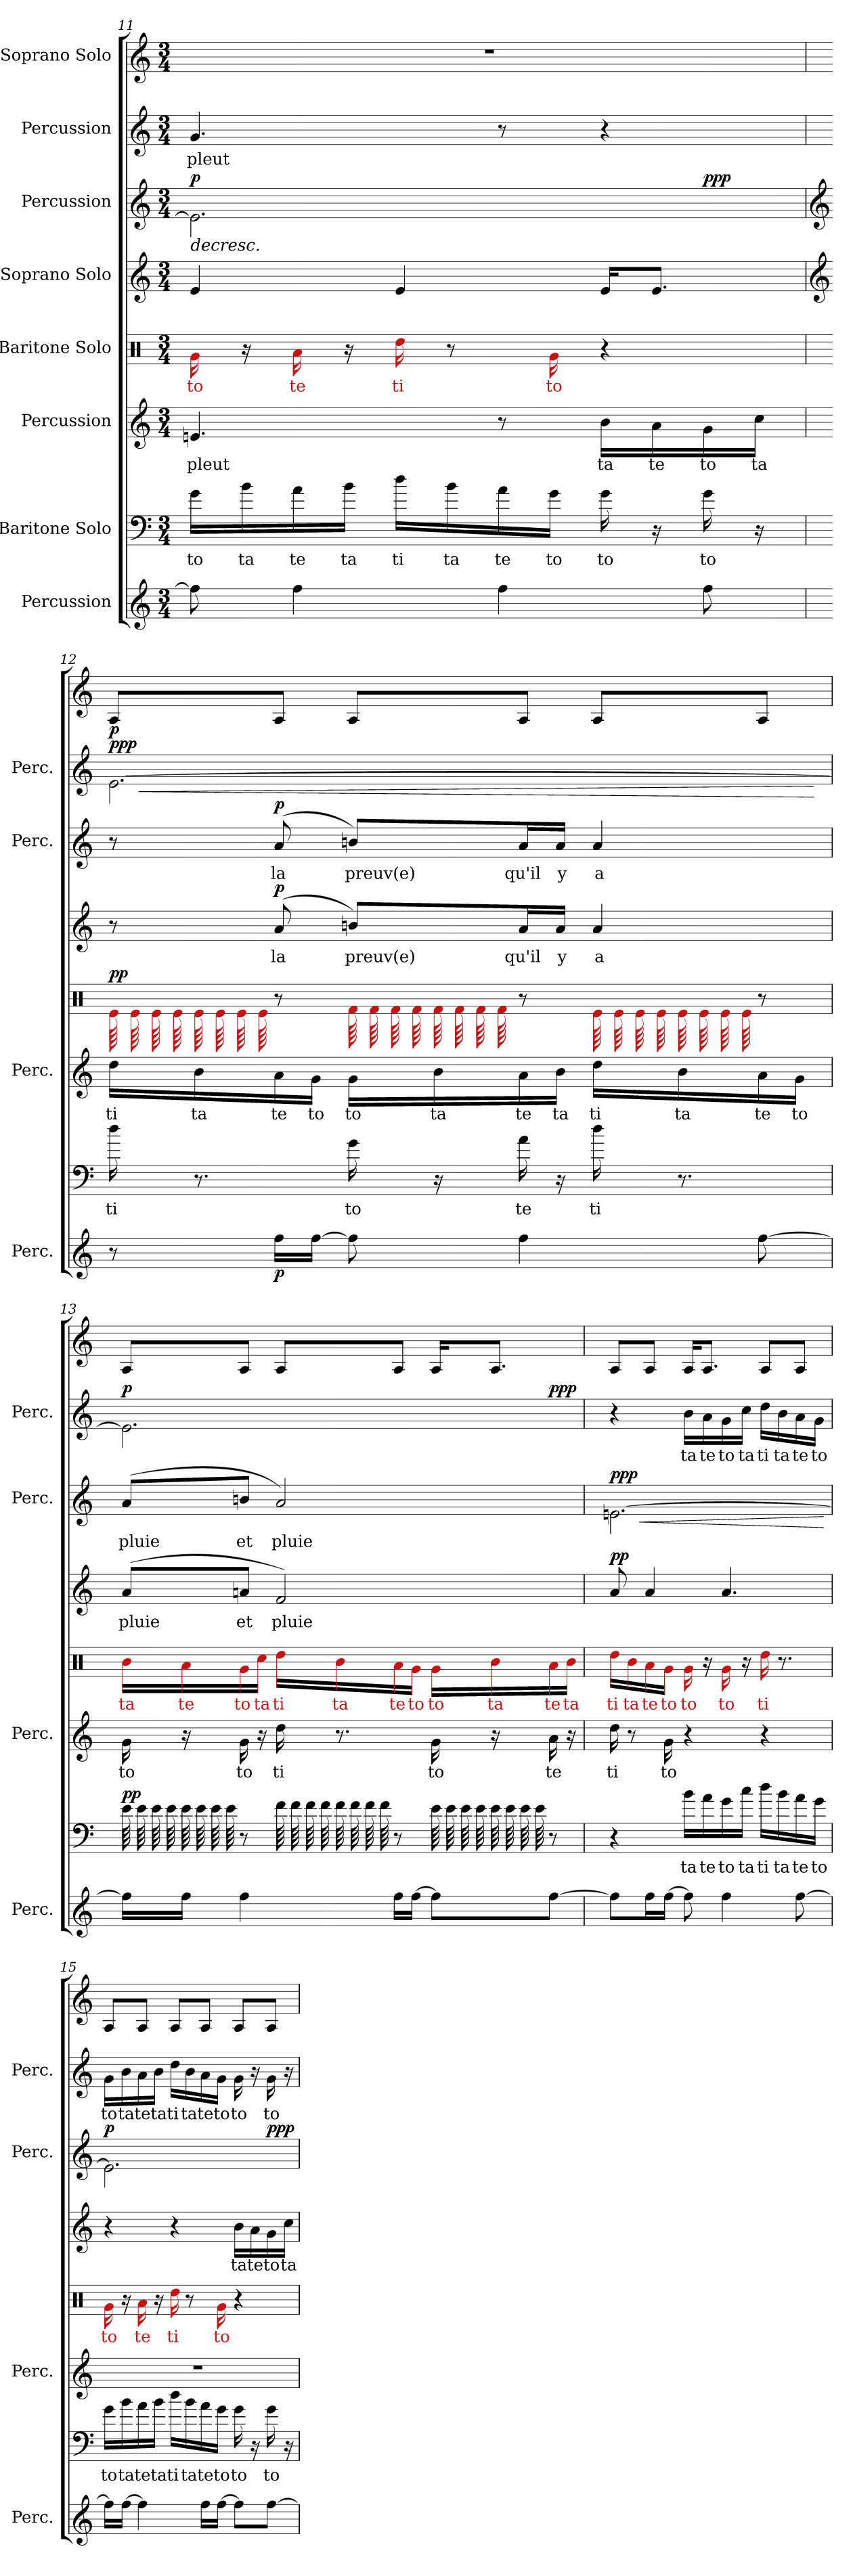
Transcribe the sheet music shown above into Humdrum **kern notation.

**kern	**dynam	**kern	**text	**dynam	**kern	**text	**kern	**text	**dynam	**kern	**text	**dynam	**kern	**text	**dynam	**kern	**text	**dynam	**kern	**dynam
*part8	*part8	*part7	*part7	*part7	*part6	*part6	*part5	*part5	*part5	*part4	*part4	*part4	*part3	*part3	*part3	*part2	*part2	*part2	*part1	*part1
*staff8	*staff8	*staff7	*staff7	*staff7	*staff6	*staff6	*staff5	*staff5	*staff5	*staff4	*staff4	*staff4	*staff3	*staff3	*staff3	*staff2	*staff2	*staff2	*staff1	*staff1
*I"Percussion	*	*I"Baritone Solo	*	*	*I"Percussion	*	*I"Baritone Solo	*	*	*I"Soprano Solo	*	*	*I"Percussion	*	*	*I"Percussion	*	*	*I"Soprano Solo	*
*I'Perc.	*	*	*	*	*I'Perc.	*	*	*	*	*	*	*	*I'Perc.	*	*	*I'Perc.	*	*	*	*
*clefG2	*	*clefF4	*	*	*clefG2	*	*clefX	*	*	*clefG2	*	*	*clefG2	*	*	*clefG2	*	*	*clefG2	*
*k[]	*	*k[]	*	*	*k[]	*	*k[]	*	*	*k[]	*	*	*k[]	*	*	*k[]	*	*	*k[]	*
*M3/4	*	*M3/4	*	*	*M3/4	*	*M3/4	*	*	*M3/4	*	*	*M3/4	*	*	*M3/4	*	*	*M3/4	*
=11	=11	=11	=11	=11	=11	=11	=11	=11	=11	=11	=11	=11	=11	=11	=11	=11	=11	=11	=11	=11
!	!	!	!LO:LY:b	!	!	!LO:LY:b	!	!LO:LY:b	!	!	!	!	!	!	!LO:HP:b	!	!LO:LY:b	!	!	!
*	*	*	*	*	*^	*	*	*	*	*	*	*	*	*	*	*^	*	*	*	*
!	!	!	!	!	!	!	!	!	!	!	!	!	!	!	!	!LO:DY:n=1:b	!	!	!	!	!	!
*	*	*	*	*	*	*	*	*	*	*	*	*	*	*^	*	*	*	*	*	*	*	*
8ff\]	.	16g\LL	to	.	4.en/	4.e\yy	pleut	16g\	to	.	4e/	.	.	2.e\]	2ryy	.	> p	4.g/	4.gn\yy	pleut	.	2.r	.
!	!	!	!LO:LY:b	!	!	!	!	!	!	!	!	!	!	!	!	!	!	!	!	!	!	!	!
.	.	16b\	ta	.	.	.	.	16r	.	.	.	.	.	.	.	.	.	.	.	.	.	.	.
!	!	!	!LO:LY:b	!	!	!	!	!	!LO:LY:b	!	!	!	!	!	!	!	!	!	!	!	!	!	!
4ff\	.	16a\	te	.	.	.	.	16a\	te	.	.	.	.	.	.	.	.	.	.	.	.	.	.
!	!	!	!LO:LY:b	!	!	!	!	!	!	!	!	!	!	!	!	!	!	!	!	!	!	!	!
.	.	16b\JJ	ta	.	.	.	.	16r	.	.	.	.	.	.	.	.	.	.	.	.	.	.	.
!	!	!	!LO:LY:b	!	!	!	!	!	!LO:LY:b	!	!	!	!	!	!	!	!	!	!	!	!	!	!
.	.	16dd\LL	ti	.	.	.	.	16dd\	ti	.	4e/	.	.	.	.	.	.	.	.	.	.	.	.
!	!	!	!LO:LY:b	!	!	!	!	!	!	!	!	!	!	!	!	!	!	!	!	!	!	!	!
.	.	16b\	ta	.	.	.	.	8r	.	.	.	.	.	.	.	.	.	.	.	.	.	.	.
!	!	!	!LO:LY:b	!	!	!	!	!	!	!	!	!	!	!	!	!	!	!	!	!	!	!	!
4ff\	.	16a\	te	.	8r	8ryy	.	.	.	.	.	.	.	.	.	.	.	8r	8ryy	.	.	.	.
!	!	!	!LO:LY:b	!	!	!	!	!	!LO:LY:b	!	!	!	!	!	!	!	!	!	!	!	!	!	!
.	.	16g\JJ	to	.	.	.	.	16g\	to	.	.	.	.	.	.	.	.	.	.	.	.	.	.
!	!	!	!LO:LY:b	!	!	!	!LO:LY:b	!	!	!	!	!	!	!	!	!	!	!	!	!	!	!	!
.	.	16g\	to	.	16b\LL	16b\LLyy	ta	4r	.	.	16e/KL	.	.	.	8ryy	.	.	4r	4ryy	.	.	.	.
!	!	!	!	!	!	!	!LO:LY:b	!	!	!	!	!	!	!	!	!	!	!	!	!	!	!	!
.	.	16r	.	.	16a\	16a\yy	te	.	.	.	8.e/J	.	.	.	.	.	.	.	.	.	.	.	.
!	!	!	!LO:LY:b	!	!	!	!LO:LY:b	!	!	!	!	!	!	!	!	!	!LO:DY:n=2:b	!	!	!	!	!	!
8ff\	.	16g\	to	.	16g\	16f\yy	to	.	.	.	.	.	.	.	8ryy	.	ppp	.	.	.	.	.	.
!	!	!	!	!	!	!	!LO:LY:b	!	!	!	!	!	!	!	!	!	!	!	!	!	!	!	!
.	.	16r	.	.	16cc\JJ	16cc\JJyy	ta	.	.	.	.	.	.	.	.	.	.	.	.	.	.	.	.
*	*	*	*	*	*v	*v	*	*	*	*	*	*	*	*	*	*	*	*v	*v	*	*	*	*
=12	=12	=12	=12	=12	=12	=12	=12	=12	=12	=12	=12	=12	=12	=12	=12	=12	=12	=12	=12	=12	=12
*	*	*	*	*	*	*	*	*	*	*clefG2	*	*	*clefG2	*	*	*	*	*	*	*	*
*	*	*	*	*	*^	*	*	*	*	*	*	*	*	*	*	*	*	*	*	*	*
!	!	!	!LO:LY:b	!	!	!	!LO:LY:b	!	!	!LO:DY:b	!	!	!	!	!	!	!	!	!	!LO:HP:b	!	!
*	*	*	*	*	*	*	*	*	*	*	*^	*	*	*	*	*	*	*	*	*	*	*
!	!	!	!	!	!	!	!	!	!	!	!	!	!	!	!	!	!	!	!	!	!LO:DY:n=1:b	!	!LO:DY:b
*	*	*	*	*	*v	*v	*	*	*	*	*	*	*	*	*	*	*	*	*	*	*	*	*
*	*	*	*	*	*	*	*tremolo	*	*	*	*	*	*	*	*	*	*	*	*	*	*	*
8r	.	16dd\	ti	.	16dd\LL	ti	64e\	.	pp	8r	8ryy	.	.	8r	8ryy	.	.	[2.e\	.	< ppp	8A/L	p
.	.	.	.	.	.	.	64e\	.	.	.	.	.	.	.	.	.	.	.	.	.	.	.
.	.	.	.	.	.	.	64e\	.	.	.	.	.	.	.	.	.	.	.	.	.	.	.
.	.	.	.	.	.	.	64e\	.	.	.	.	.	.	.	.	.	.	.	.	.	.	.
!	!	!	!	!	!	!LO:LY:b	!	!	!	!	!	!	!	!	!	!	!	!	!	!	!	!
.	.	8.r	.	.	16b\	ta	64e\	.	.	.	.	.	.	.	.	.	.	.	.	.	.	.
.	.	.	.	.	.	.	64e\	.	.	.	.	.	.	.	.	.	.	.	.	.	.	.
.	.	.	.	.	.	.	64e\	.	.	.	.	.	.	.	.	.	.	.	.	.	.	.
.	.	.	.	.	.	.	64e\	.	.	.	.	.	.	.	.	.	.	.	.	.	.	.
!	!LO:DY:b	!	!	!	!	!LO:LY:b	!	!	!	!	!	!LO:LY:b	!LO:DY:b	!	!	!LO:LY:b	!LO:DY:b	!	!	!	!	!
16ff\LL	p	.	.	.	16a\	te	8r	.	.	(<8a/	8b-X\yy	la	p	(<8a/	8b-X\yy	la	p	.	.	.	8A/J	.
!	!	!	!	!	!	!LO:LY:b	!	!	!	!	!	!	!	!	!	!	!	!	!	!	!	!
[16ff\JJ	.	.	.	.	16g\JJ	to	.	.	.	.	.	.	.	.	.	.	.	.	.	.	.	.
!	!	!	!LO:LY:b	!	!	!LO:LY:b	!	!	!	!	!	!LO:LY:b	!	!	!	!LO:LY:b	!	!	!	!	!	!
8ff\]	.	16g\	to	.	16g\LL	to	64f\	.	.	8bn/L)	8b\Lyy	preuv(e)	.	8bn/L)	8b\Lyy	preuv(e)	.	.	.	.	8A/L	.
.	.	.	.	.	.	.	64f\	.	.	.	.	.	.	.	.	.	.	.	.	.	.	.
.	.	.	.	.	.	.	64f\	.	.	.	.	.	.	.	.	.	.	.	.	.	.	.
.	.	.	.	.	.	.	64f\	.	.	.	.	.	.	.	.	.	.	.	.	.	.	.
!	!	!	!	!	!	!LO:LY:b	!	!	!	!	!	!	!	!	!	!	!	!	!	!	!	!
.	.	16r	.	.	16b\	ta	64f\	.	.	.	.	.	.	.	.	.	.	.	.	.	.	.
.	.	.	.	.	.	.	64f\	.	.	.	.	.	.	.	.	.	.	.	.	.	.	.
.	.	.	.	.	.	.	64f\	.	.	.	.	.	.	.	.	.	.	.	.	.	.	.
.	.	.	.	.	.	.	64f\	.	.	.	.	.	.	.	.	.	.	.	.	.	.	.
!	!	!	!LO:LY:b	!	!	!LO:LY:b	!	!	!	!	!	!LO:LY:b	!	!	!	!LO:LY:b	!	!	!	!	!	!
4ff\	.	16a\	te	.	16a\	te	8r	.	.	16a/L	16b-X\Lyy	qu'il	.	16a/L	16b-X\Lyy	qu'il	.	.	.	.	8A/J	.
!	!	!	!	!	!	!LO:LY:b	!	!	!	!	!	!LO:LY:b	!	!	!	!LO:LY:b	!	!	!	!	!	!
.	.	16r	.	.	16b\JJ	ta	.	.	.	16a/JJ	16b-\JJyy	y	.	16a/JJ	16b-\JJyy	y	.	.	.	.	.	.
!	!	!	!LO:LY:b	!	!	!LO:LY:b	!	!	!	!	!	!LO:LY:b	!	!	!	!LO:LY:b	!	!	!	!	!	!
.	.	16dd\	ti	.	16dd\LL	ti	64e\	.	.	4a/	4b-\yy	a	.	4a/	4b-\yy	a	.	.	.	.	8A/L	.
.	.	.	.	.	.	.	64e\	.	.	.	.	.	.	.	.	.	.	.	.	.	.	.
.	.	.	.	.	.	.	64e\	.	.	.	.	.	.	.	.	.	.	.	.	.	.	.
.	.	.	.	.	.	.	64e\	.	.	.	.	.	.	.	.	.	.	.	.	.	.	.
!	!	!	!	!	!	!LO:LY:b	!	!	!	!	!	!	!	!	!	!	!	!	!	!	!	!
.	.	8.r	.	.	16b\	ta	64e\	.	.	.	.	.	.	.	.	.	.	.	.	.	.	.
.	.	.	.	.	.	.	64e\	.	.	.	.	.	.	.	.	.	.	.	.	.	.	.
.	.	.	.	.	.	.	64e\	.	.	.	.	.	.	.	.	.	.	.	.	.	.	.
.	.	.	.	.	.	.	64e\	.	.	.	.	.	.	.	.	.	.	.	.	.	.	.
*	*	*	*	*	*	*	*Xtremolo	*	*	*	*	*	*	*	*	*	*	*	*	*	*	*
!	!	!	!	!	!	!LO:LY:b	!	!	!	!	!	!	!	!	!	!	!	!	!	!	!	!
[8ff\	.	.	.	.	16a\	te	8r	.	.	.	.	.	.	.	.	.	.	.	.	.	8A/J	.
!	!	!	!	!	!	!LO:LY:b	!	!	!	!	!	!	!	!	!	!	!	!	!	!	!	!
.	.	.	.	.	16g\JJ	to	.	.	.	.	.	.	.	.	.	.	.	.	.	.	.	.
*	*	*	*	*	*	*	*	*	*	*v	*v	*	*	*	*	*	*	*	*	*	*	*
*	*	*	*	*	*	*	*	*	*	*	*	*	*v	*v	*	*	*	*	*	*	*
.	.	.	.	.	.	.	.	.	.	.	.	.	.	.	.	.	.	[	.	.
=13	=13	=13	=13	=13	=13	=13	=13	=13	=13	=13	=13	=13	=13	=13	=13	=13	=13	=13	=13	=13
!	!	!	!	!LO:DY:b	!	!LO:LY:b	!	!LO:LY:b	!	!	!LO:LY:b	!	!	!LO:LY:b	!	!	!	!LO:DY:b	!	!
*	*	*	*	*	*	*	*	*	*	*^	*	*	*^	*	*	*^	*	*	*	*
*	*	*tremolo	*	*	*	*	*	*	*	*	*	*	*	*	*	*	*	*	*	*	*	*	*
16ff\LL]	.	64e\	.	pp	16g\	to	16b\LL	ta	.	(<8a/L	8b-X\Lyy	pluie	.	(<8a/L	8b-X\Lyy	pluie	.	2.e\]	2ryy	.	p	8A/L	.
.	.	64e\	.	.	.	.	.	.	.	.	.	.	.	.	.	.	.	.	.	.	.	.	.
.	.	64e\	.	.	.	.	.	.	.	.	.	.	.	.	.	.	.	.	.	.	.	.	.
.	.	64e\	.	.	.	.	.	.	.	.	.	.	.	.	.	.	.	.	.	.	.	.	.
!	!	!	!	!	!	!	!	!LO:LY:b	!	!	!	!	!	!	!	!	!	!	!	!	!	!	!
16ff\JJ	.	64e\	.	.	16r	.	16a\	te	.	.	.	.	.	.	.	.	.	.	.	.	.	.	.
.	.	64e\	.	.	.	.	.	.	.	.	.	.	.	.	.	.	.	.	.	.	.	.	.
.	.	64e\	.	.	.	.	.	.	.	.	.	.	.	.	.	.	.	.	.	.	.	.	.
.	.	64e\	.	.	.	.	.	.	.	.	.	.	.	.	.	.	.	.	.	.	.	.	.
!	!	!	!	!	!	!LO:LY:b	!	!LO:LY:b	!	!	!	!LO:LY:b	!	!	!	!LO:LY:b	!	!	!	!	!	!	!
4ff\	.	8r	.	.	16g\	to	16g\	to	.	8an/J	8a\Jyy	et	.	8bn/J	8b\Jyy	et	.	.	.	.	.	8A/J	.
!	!	!	!	!	!	!	!	!LO:LY:b	!	!	!	!	!	!	!	!	!	!	!	!	!	!	!
.	.	.	.	.	16r	.	16cc\JJ	ta	.	.	.	.	.	.	.	.	.	.	.	.	.	.	.
!	!	!	!	!	!	!LO:LY:b	!	!LO:LY:b	!	!	!	!LO:LY:b	!	!	!	!LO:LY:b	!	!	!	!	!	!	!
.	.	64f\	.	.	16dd\	ti	16dd\LL	ti	.	2f/)	2f#X\yy	pluie	.	2a/)	2b-X\yy	pluie	.	.	.	.	.	8A/L	.
.	.	64f\	.	.	.	.	.	.	.	.	.	.	.	.	.	.	.	.	.	.	.	.	.
.	.	64f\	.	.	.	.	.	.	.	.	.	.	.	.	.	.	.	.	.	.	.	.	.
.	.	64f\	.	.	.	.	.	.	.	.	.	.	.	.	.	.	.	.	.	.	.	.	.
!	!	!	!	!	!	!	!	!LO:LY:b	!	!	!	!	!	!	!	!	!	!	!	!	!	!	!
.	.	64f\	.	.	8.r	.	16b\	ta	.	.	.	.	.	.	.	.	.	.	.	.	.	.	.
.	.	64f\	.	.	.	.	.	.	.	.	.	.	.	.	.	.	.	.	.	.	.	.	.
.	.	64f\	.	.	.	.	.	.	.	.	.	.	.	.	.	.	.	.	.	.	.	.	.
.	.	64f\	.	.	.	.	.	.	.	.	.	.	.	.	.	.	.	.	.	.	.	.	.
!	!	!	!	!	!	!	!	!LO:LY:b	!	!	!	!	!	!	!	!	!	!	!	!	!	!	!
16ff\LL	.	8r	.	.	.	.	16a\	te	.	.	.	.	.	.	.	.	.	.	.	.	.	8A/J	.
!	!	!	!	!	!	!	!	!LO:LY:b	!	!	!	!	!	!	!	!	!	!	!	!	!	!	!
[16ff\JJ	.	.	.	.	.	.	16g\JJ	to	.	.	.	.	.	.	.	.	.	.	.	.	.	.	.
!	!	!	!	!	!	!LO:LY:b	!	!LO:LY:b	!	!	!	!	!	!	!	!	!	!	!	!	!	!	!
8ff\L]	.	64e\	.	.	16g\	to	16g\LL	to	.	.	.	.	.	.	.	.	.	.	8ryy	.	.	16A/KL	.
.	.	64e\	.	.	.	.	.	.	.	.	.	.	.	.	.	.	.	.	.	.	.	.	.
.	.	64e\	.	.	.	.	.	.	.	.	.	.	.	.	.	.	.	.	.	.	.	.	.
.	.	64e\	.	.	.	.	.	.	.	.	.	.	.	.	.	.	.	.	.	.	.	.	.
!	!	!	!	!	!	!	!	!LO:LY:b	!	!	!	!	!	!	!	!	!	!	!	!	!	!	!
.	.	64e\	.	.	16r	.	16b\	ta	.	.	.	.	.	.	.	.	.	.	.	.	.	8.A/J	.
.	.	64e\	.	.	.	.	.	.	.	.	.	.	.	.	.	.	.	.	.	.	.	.	.
.	.	64e\	.	.	.	.	.	.	.	.	.	.	.	.	.	.	.	.	.	.	.	.	.
.	.	64e\	.	.	.	.	.	.	.	.	.	.	.	.	.	.	.	.	.	.	.	.	.
*	*	*Xtremolo	*	*	*	*	*	*	*	*	*	*	*	*	*	*	*	*	*	*	*	*	*
!	!	!	!	!	!	!LO:LY:b	!	!LO:LY:b	!	!	!	!	!	!	!	!	!	!	!	!	!LO:DY:b	!	!
[8ff\J	.	8r	.	.	16a\	te	16a\	te	.	.	.	.	.	.	.	.	.	.	8ryy	.	ppp	.	.
!	!	!	!	!	!	!	!	!LO:LY:b	!	!	!	!	!	!	!	!	!	!	!	!	!	!	!
.	.	.	.	.	16r	.	16b\JJ	ta	.	.	.	.	.	.	.	.	.	.	.	.	.	.	.
*	*	*	*	*	*	*	*	*	*	*v	*v	*	*	*	*	*	*	*	*	*	*	*	*
*	*	*	*	*	*	*	*	*	*	*	*	*	*v	*v	*	*	*	*	*	*	*	*
.	.	.	.	.	.	.	.	.	.	.	.	.	.	.	]	.	.	.	.	.	.
=14	=14	=14	=14	=14	=14	=14	=14	=14	=14	=14	=14	=14	=14	=14	=14	=14	=14	=14	=14	=14	=14
!	!	!	!	!	!	!	!	!	!	!LO:TX:b:t=(Souffle presque en sifflant)	!	!	!	!	!	!	!	!	!	!	!
!	!	!	!	!	!	!LO:LY:b	!	!LO:LY:b	!	!	!	!LO:DY:b	!	!	!LO:HP:b	!	!	!	!	!	!
*	*	*	*	*	*	*	*	*	*	*^	*	*	*	*	*	*	*	*	*	*	*
!	!	!	!	!	!	!	!	!	!	!	!	!	!	!	!	!LO:DY:n=1:b	!	!	!	!	!	!
*	*	*	*	*	*	*	*	*	*	*	*	*	*	*	*	*	*v	*v	*	*	*	*
8ff\L]	.	4r	.	.	16dd\	ti	16dd\LL	ti	.	8a/	8b-X\yy	.	pp	[2.en\	.	< ppp	4r	.	.	8A/L	.
!	!	!	!	!	!	!	!	!LO:LY:b	!	!	!	!	!	!	!	!	!	!	!	!	!
.	.	.	.	.	8r	.	16b\	ta	.	.	.	.	.	.	.	.	.	.	.	.	.
!	!	!	!	!	!	!	!	!LO:LY:b	!	!	!	!	!	!	!	!	!	!	!	!	!
16ff\L	.	.	.	.	.	.	16a\	te	.	4a/	4b-\yy	.	.	.	.	.	.	.	.	8A/J	.
!	!	!	!	!	!	!LO:LY:b	!	!LO:LY:b	!	!	!	!	!	!	!	!	!	!	!	!	!
[16ff\JJ	.	.	.	.	16g\	to	16g\JJ	to	.	.	.	.	.	.	.	.	.	.	.	.	.
!	!	!	!LO:LY:b	!	!	!	!	!LO:LY:b	!	!	!	!	!	!	!	!	!	!LO:LY:b	!	!	!
8ff\]	.	16b\LL	ta	.	4r	.	16g\	to	.	.	.	.	.	.	.	.	16b\LL	ta	.	16A/KL	.
!	!	!	!LO:LY:b	!	!	!	!	!	!	!	!	!	!	!	!	!	!	!LO:LY:b	!	!	!
.	.	16a\	te	.	.	.	16r	.	.	.	.	.	.	.	.	.	16a\	te	.	8.A/J	.
!	!	!	!LO:LY:b	!	!	!	!	!LO:LY:b	!	!	!	!	!	!	!	!	!	!LO:LY:b	!	!	!
4ff\	.	16g\	to	.	.	.	16g\	to	.	4.a/	4.b-\yy	.	.	.	.	.	16g\	to	.	.	.
!	!	!	!LO:LY:b	!	!	!	!	!	!	!	!	!	!	!	!	!	!	!LO:LY:b	!	!	!
.	.	16cc\JJ	ta	.	.	.	16r	.	.	.	.	.	.	.	.	.	16cc\JJ	ta	.	.	.
!	!	!	!LO:LY:b	!	!	!	!	!LO:LY:b	!	!	!	!	!	!	!	!	!	!LO:LY:b	!	!	!
.	.	16dd\LL	ti	.	4r	.	16dd\	ti	.	.	.	.	.	.	.	.	16dd\LL	ti	.	8A/L	.
!	!	!	!LO:LY:b	!	!	!	!	!	!	!	!	!	!	!	!	!	!	!LO:LY:b	!	!	!
.	.	16b\	ta	.	.	.	8.r	.	.	.	.	.	.	.	.	.	16b\	ta	.	.	.
!	!	!	!LO:LY:b	!	!	!	!	!	!	!	!	!	!	!	!	!	!	!LO:LY:b	!	!	!
[8ff\	.	16a\	te	.	.	.	.	.	.	.	.	.	.	.	.	.	16a\	te	.	8A/J	.
!	!	!	!LO:LY:b	!	!	!	!	!	!	!	!	!	!	!	!	!	!	!LO:LY:b	!	!	!
.	.	16g\JJ	to	.	.	.	.	.	.	.	.	.	.	.	.	.	16g\JJ	to	.	.	.
*	*	*	*	*	*	*	*	*	*	*v	*v	*	*	*	*	*	*	*	*	*	*
.	.	.	.	.	.	.	.	.	.	.	.	.	.	.	[	.	.	.	.	.
=15	=15	=15	=15	=15	=15	=15	=15	=15	=15	=15	=15	=15	=15	=15	=15	=15	=15	=15	=15	=15
!	!	!	!LO:LY:b	!	!	!	!	!LO:LY:b	!	!	!	!	!	!	!LO:DY:b	!	!LO:LY:b	!	!	!
*	*	*	*	*	*	*	*	*	*	*	*	*	*^	*	*	*	*	*	*	*
16ff\LL]	.	16g\LL	to	.	2.r	.	16g\	to	.	4r	.	.	2.e\]	2ryy	.	p	16g\LL	to	.	8A/L	.
!	!	!	!LO:LY:b	!	!	!	!	!	!	!	!	!	!	!	!	!	!	!LO:LY:b	!	!	!
[16ff\JJ	.	16b\	ta	.	.	.	16r	.	.	.	.	.	.	.	.	.	16b\	ta	.	.	.
!	!	!	!LO:LY:b	!	!	!	!	!LO:LY:b	!	!	!	!	!	!	!	!	!	!LO:LY:b	!	!	!
4ff\]	.	16a\	te	.	.	.	16a\	te	.	.	.	.	.	.	.	.	16a\	te	.	8A/J	.
!	!	!	!LO:LY:b	!	!	!	!	!	!	!	!	!	!	!	!	!	!	!LO:LY:b	!	!	!
.	.	16b\JJ	ta	.	.	.	16r	.	.	.	.	.	.	.	.	.	16b\JJ	ta	.	.	.
!	!	!	!LO:LY:b	!	!	!	!	!LO:LY:b	!	!	!	!	!	!	!	!	!	!LO:LY:b	!	!	!
.	.	16dd\LL	ti	.	.	.	16dd\	ti	.	4r	.	.	.	.	.	.	16dd\LL	ti	.	8A/L	.
!	!	!	!LO:LY:b	!	!	!	!	!	!	!	!	!	!	!	!	!	!	!LO:LY:b	!	!	!
.	.	16b\	ta	.	.	.	8r	.	.	.	.	.	.	.	.	.	16b\	ta	.	.	.
!	!	!	!LO:LY:b	!	!	!	!	!	!	!	!	!	!	!	!	!	!	!LO:LY:b	!	!	!
16ff\LL	.	16a\	te	.	.	.	.	.	.	.	.	.	.	.	.	.	16a\	te	.	8A/J	.
!	!	!	!LO:LY:b	!	!	!	!	!LO:LY:b	!	!	!	!	!	!	!	!	!	!LO:LY:b	!	!	!
[16ff\JJ	.	16g\JJ	to	.	.	.	16g\	to	.	.	.	.	.	.	.	.	16g\JJ	to	.	.	.
!	!	!	!LO:LY:b	!	!	!	!	!	!	!	!LO:LY:b	!	!	!	!	!	!	!LO:LY:b	!	!	!
8ff\L]	.	16g\	to	.	.	.	4r	.	.	16b\LL	ta	.	.	8ryy	.	.	16g\	to	.	8A/L	.
!	!	!	!	!	!	!	!	!	!	!	!LO:LY:b	!	!	!	!	!	!	!	!	!	!
.	.	16r	.	.	.	.	.	.	.	16a\	te	.	.	.	.	.	16r	.	.	.	.
!	!	!	!LO:LY:b	!	!	!	!	!	!	!	!LO:LY:b	!	!	!	!	!LO:DY:b	!	!LO:LY:b	!	!	!
[8ff\J	.	16g\	to	.	.	.	.	.	.	16g\	to	.	.	8ryy	.	ppp	16g\	to	.	8A/J	.
!	!	!	!	!	!	!	!	!	!	!	!LO:LY:b	!	!	!	!	!	!	!	!	!	!
.	.	16r	.	.	.	.	.	.	.	16cc\JJ	ta	.	.	.	.	.	16r	.	.	.	.
*	*	*	*	*	*	*	*	*	*	*	*	*	*v	*v	*	*	*	*	*	*	*
=	=	=	=	=	=	=	=	=	=	=	=	=	=	=	=	=	=	=	=	=
*-	*-	*-	*-	*-	*-	*-	*-	*-	*-	*-	*-	*-	*-	*-	*-	*-	*-	*-	*-	*-
